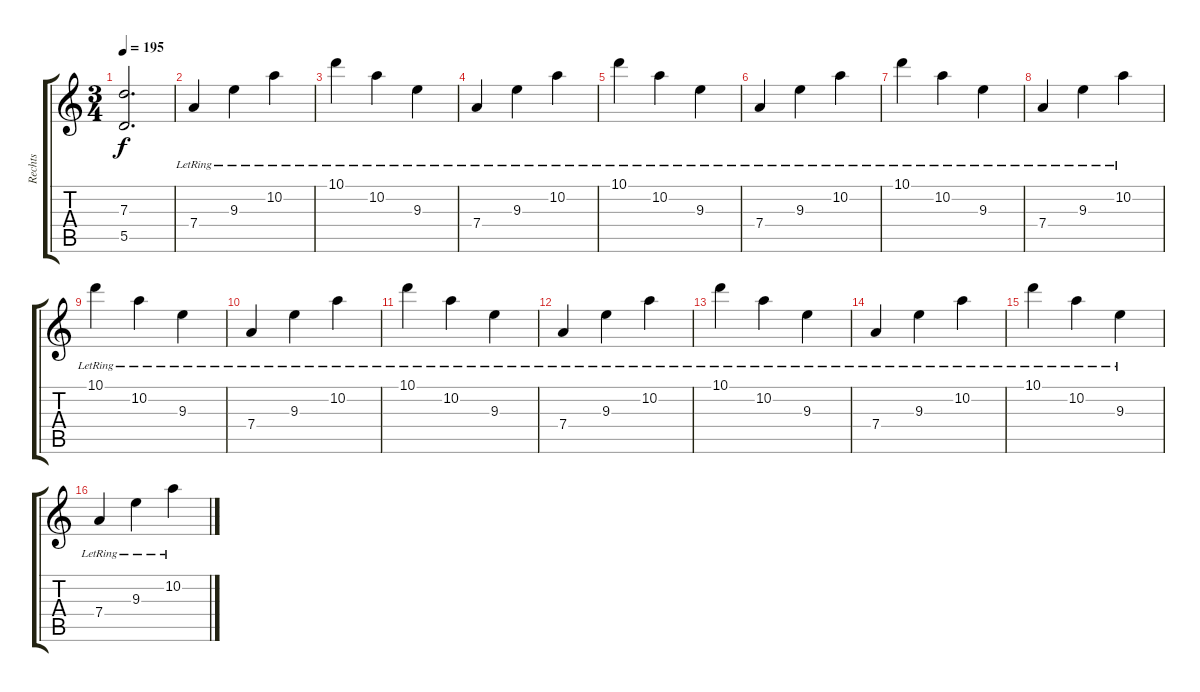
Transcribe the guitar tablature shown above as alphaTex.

\track ("Rechts" "Rechts") {instrument distortionguitar}
\staff {score tabs}
\tuning (E4 B3 G3 D3 A2 D2) {hide}
\ts (3 4)
\tempo 195
\clef g2
\ks c
(7.3 5.5).2{d dy f} |
7.4{lr}.4{volume 8 instrument acousticguitarnylon} 9.3{lr}.4 10.2{lr}.4 |
10.1{lr}.4 10.2{lr}.4 9.3{lr}.4 |
7.4{lr}.4{instrument acousticguitarnylon} 9.3{lr}.4 10.2{lr}.4 |
10.1{lr}.4 10.2{lr}.4 9.3{lr}.4 |
7.4{lr}.4{instrument acousticguitarnylon} 9.3{lr}.4 10.2{lr}.4 |
10.1{lr}.4 10.2{lr}.4 9.3{lr}.4 |
7.4{lr}.4{instrument acousticguitarnylon} 9.3{lr}.4 10.2{lr}.4 |
10.1{lr}.4 10.2{lr}.4 9.3{lr}.4 |
7.4{lr}.4{instrument acousticguitarnylon} 9.3{lr}.4 10.2{lr}.4 |
10.1{lr}.4 10.2{lr}.4 9.3{lr}.4 |
7.4{lr}.4{instrument acousticguitarnylon} 9.3{lr}.4 10.2{lr}.4 |
10.1{lr}.4 10.2{lr}.4 9.3{lr}.4 |
7.4{lr}.4{instrument acousticguitarnylon} 9.3{lr}.4 10.2{lr}.4 |
10.1{lr}.4 10.2{lr}.4 9.3{lr}.4 |
7.4{lr}.4{instrument acousticguitarnylon} 9.3{lr}.4 10.2{lr}.4
